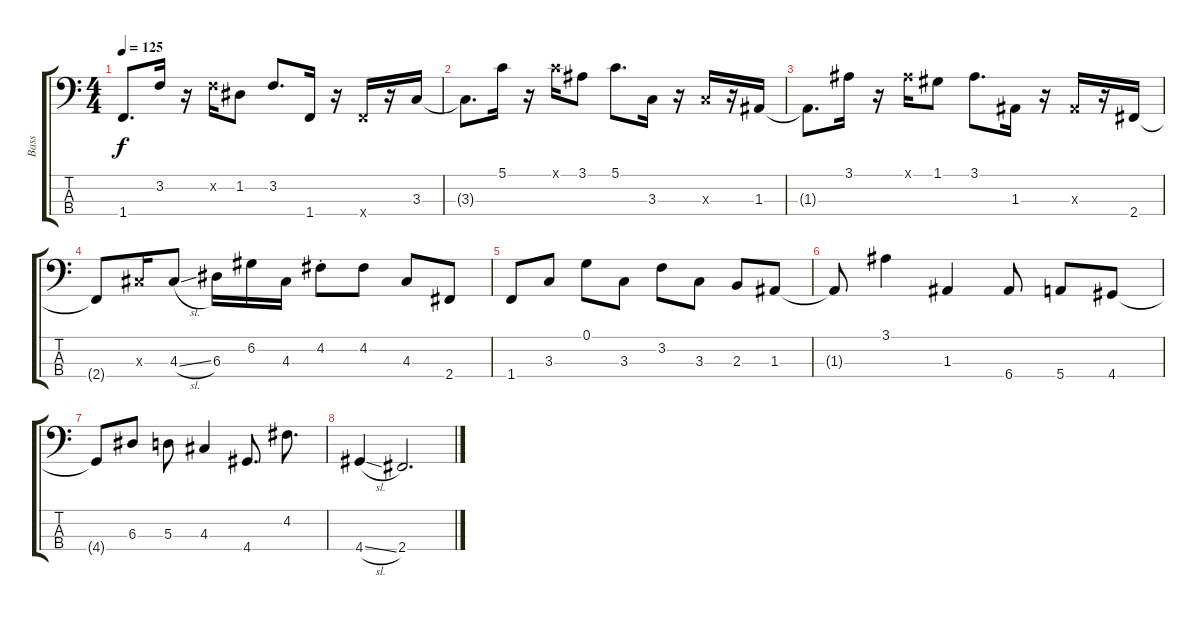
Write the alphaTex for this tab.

\track ("Bass" "Bass") {instrument electricbasspick}
\staff {score tabs}
\tuning (G2 D2 A1 E1) {hide}
\ts (4 4)
\tempo 125
\clef f4
\ks c
1.4.8{d dy f} 3.2.16 r.16 3.2{x}.16 1.2.8 3.2.8{d} 1.4.16 r.16 1.4{x}.16 r.16 3.3.16 |
3.3{t}.8{d} 5.1.16 r.16 5.1{x}.16 3.1.8 5.1.8{d} 3.3.16 r.16 3.3{x}.16 r.16 1.3.16 |
1.3{t}.8{d} 3.1.16 r.16 3.1{x}.16 1.1.8 3.1.8{d} 1.3.16 r.16 1.3{x}.16 r.16 2.4.16 |
2.4{t}.8 4.3{x}.16 4.3{sl}.8 6.3.16 6.2.16 4.3.16 4.2{st}.8 4.2.8 4.3.8 2.4.8 |
1.4.8 3.3.8 0.1.8 3.3.8 3.2.8 3.3.8 2.3.8 1.3.8 |
1.3{t}.8 3.1.4 1.3.4 6.4.8 5.4.8 4.4.8 |
4.4{t}.8 6.3.8 5.3.8 4.3.4 4.4.8{d} 4.2.8{d} |
4.4{sl}.4 2.4.2{d}
